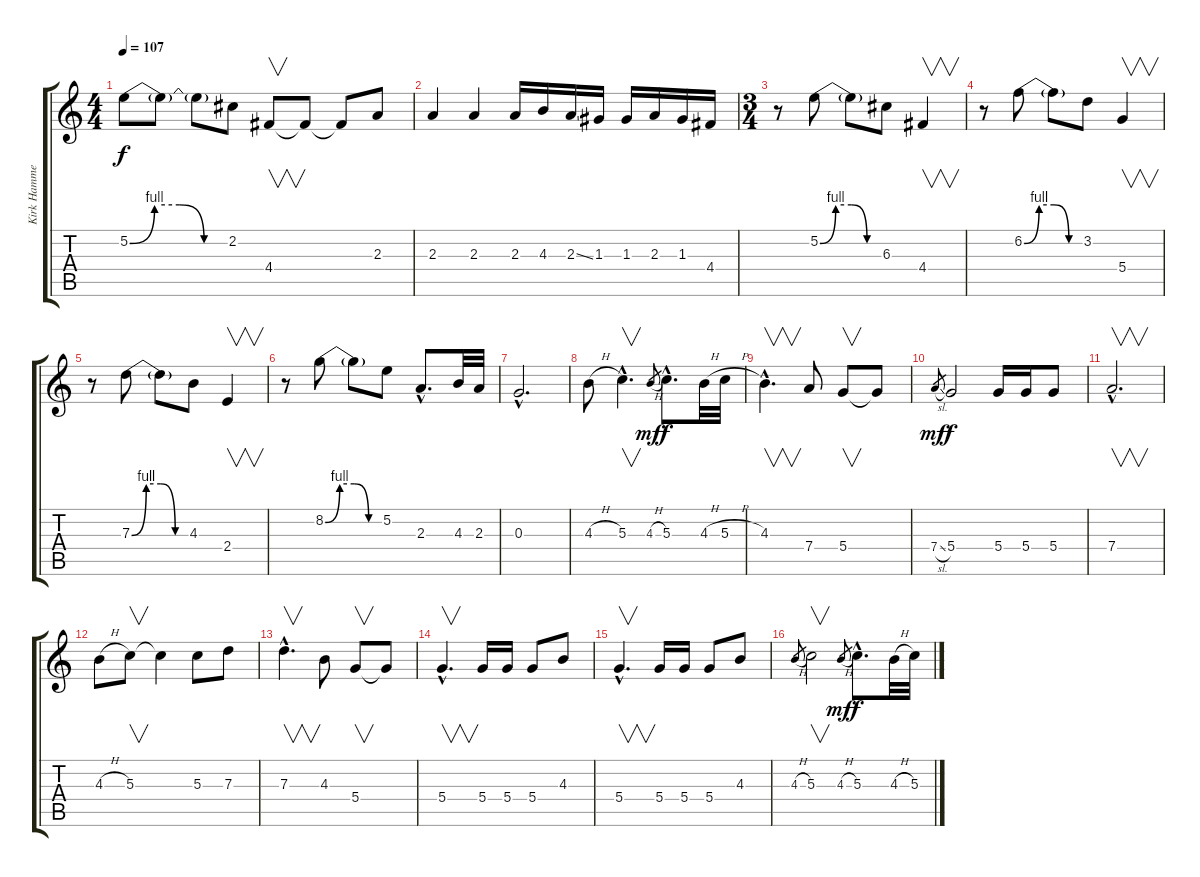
\track ("Kirk Hammett" "Kirk Hamme") {instrument distortionguitar}
\staff {score tabs}
\tuning (E4 B3 G3 D3 A2 E2) {hide}
\ts (4 4)
\tempo 107
\clef g2
\ks c
5.2{be (custom 0 0 15 4 30 4 45 0 60 0)}.8{dy f} 5.2{t}.8 5.2{t}.8 2.2.8 4.4.8{v} 4.4{t}.8 4.4{t}.8 2.3.8 |
2.3.4 2.3.4 2.3.16 4.3.16 2.3{ss}.16 1.3.16 1.3.16 2.3.16 1.3.16 4.4.16 |
\ts (3 4)
r.8 5.2{be (custom 0 0 15 4 30 4 45 0 60 0)}.8 5.2{t}.8 6.3.8 4.4.4{v} |
r.8 6.2{be (custom 0 0 15 4 30 4 45 0 60 0)}.8 6.2{t}.8 3.2.8 5.4.4{v} |
r.8 7.3{be (custom 0 0 15 4 30 4 45 0 60 0)}.8 7.3{t}.8 4.3.8 2.4.4{v} |
r.8 8.2{be (custom 0 0 15 4 30 4 45 0 60 0)}.8 8.2{t}.8 5.2.8 2.3{hac}.8{d} 4.3.32 2.3.32 |
0.3{hac}.2{d} |
4.3{h}.8 5.3{hac}.4{v d} 4.3{h}.8{gr dy mf} 5.3{hac}.8{d dy f} 4.3{h}.32 5.3{h}.32 |
4.3{hac}.4{v d} 7.4.8 5.4.8{v} 5.4{t}.8 |
7.4{sl}.8{gr dy mf} 5.4.2{dy f} 5.4.16 5.4.16 5.4.8 |
7.4{hac}.2{v d} |
4.3{h}.8 5.3.8{v} 5.3{t}.4 5.3.8 7.3.8 |
7.3{hac}.4{v d} 4.3.8 5.4.8{v} 5.4{t}.8 |
5.4{hac}.4{v d} 5.4.16 5.4.16 5.4.8 4.3.8 |
5.4{hac}.4{v d} 5.4.16 5.4.16 5.4.8 4.3.8 |
4.3{h}.8{gr} 5.3.2{v} 4.3{h}.8{gr dy mf} 5.3{hac}.8{d dy f} 4.3{h}.32 5.3{h}.32
